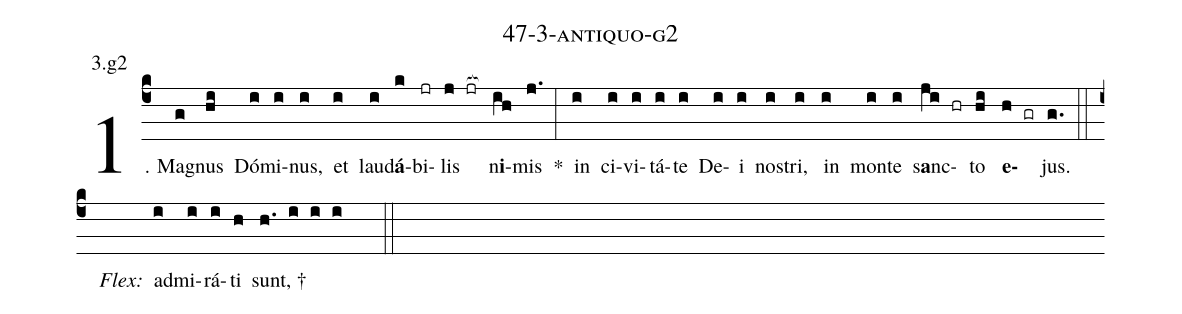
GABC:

name: 47-3-antiquo-g2;
annotation: 3.g2;
%%
(c4)1. Ma(g)gnus(hi) Dó(i)mi(i)nus,(i) et(i) lau(i)d<b>á</b>(k)bi(jr)lis(j jr[ocb:1{]) n<b>i</b>(ih[ocb:0}])mis(j.) *(:) in(i) ci(i)vi(i)tá(i)te(i) De(i)i(i) nos(i)tri,(i) in(i) mon(i)te(i) s<b>a</b>nc(ji hr)to(hi) <b>e</b>(h gr)jus.(g.) (::)
<i>Flex:</i>()  ad(i)mi(i)rá(i)ti(h) sunt, †(h. i i i  ::)
